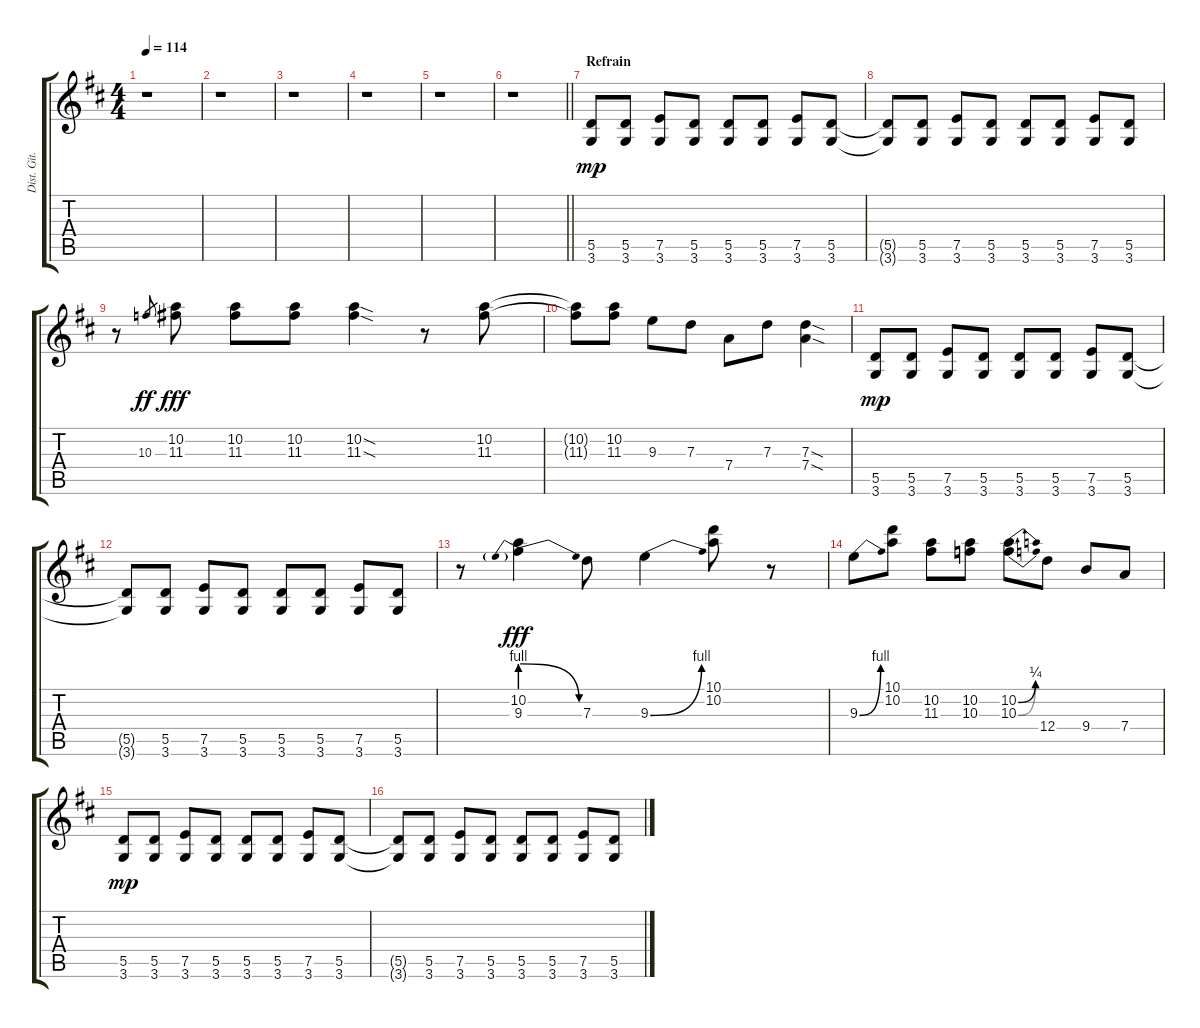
\track ("Dist. Git. Fills" "Dist. Git.") {instrument distortionguitar}
\staff {score tabs}
\tuning (E4 B3 G3 D3 A2 E2) {hide}
\ts (4 4)
\tempo 114
\clef g2
\ks d
r.1{dy mf} |
r.1 |
r.1 |
r.1 |
r.1 |
\barLineRight lightlight
r.1 |
\section ("" "Refrain")
(5.5 3.6).8{dy mp} (5.5 3.6).8 (7.5 3.6).8 (5.5 3.6).8 (5.5 3.6).8 (5.5 3.6).8 (7.5 3.6).8 (5.5 3.6).8 |
(5.5{t} 3.6{t}).8 (5.5 3.6).8 (7.5 3.6).8 (5.5 3.6).8 (5.5 3.6).8 (5.5 3.6).8 (7.5 3.6).8 (5.5 3.6).8 |
r.8 10.3.8{gr dy ff} (10.2 11.3).8{dy fff} (10.2 11.3).8 (10.2 11.3).8 (10.2{sod} 11.3{sod}).4 r.8 (10.2 11.3).8 |
(10.2{t} 11.3{t}).8 (10.2 11.3).8 9.3.8 7.3.8 7.4.8 7.3.8 (7.3{sod} 7.4{sod}).4 |
(5.5 3.6).8{dy mp} (5.5 3.6).8 (7.5 3.6).8 (5.5 3.6).8 (5.5 3.6).8 (5.5 3.6).8 (7.5 3.6).8 (5.5 3.6).8 |
(5.5{t} 3.6{t}).8 (5.5 3.6).8 (7.5 3.6).8 (5.5 3.6).8 (5.5 3.6).8 (5.5 3.6).8 (7.5 3.6).8 (5.5 3.6).8 |
r.8 (10.2 9.3{be (prebendrelease 0 4 60 0)}).4{dy fff} 7.3.8 9.3{be (bend 0 0 60 4)}.4 (10.1 10.2).8 r.8 |
9.3{be (bend 0 0 60 4)}.8 (10.1 10.2).8 (10.2 11.3).8 (10.2 10.3).8 (10.2{be (bend 0 0 60 1)} 10.3{be (bend 0 0 60 1)}).8 12.4.8 9.4.8 7.4.8 |
(5.5 3.6).8{dy mp} (5.5 3.6).8 (7.5 3.6).8 (5.5 3.6).8 (5.5 3.6).8 (5.5 3.6).8 (7.5 3.6).8 (5.5 3.6).8 |
(5.5{t} 3.6{t}).8 (5.5 3.6).8 (7.5 3.6).8 (5.5 3.6).8 (5.5 3.6).8 (5.5 3.6).8 (7.5 3.6).8 (5.5 3.6).8
